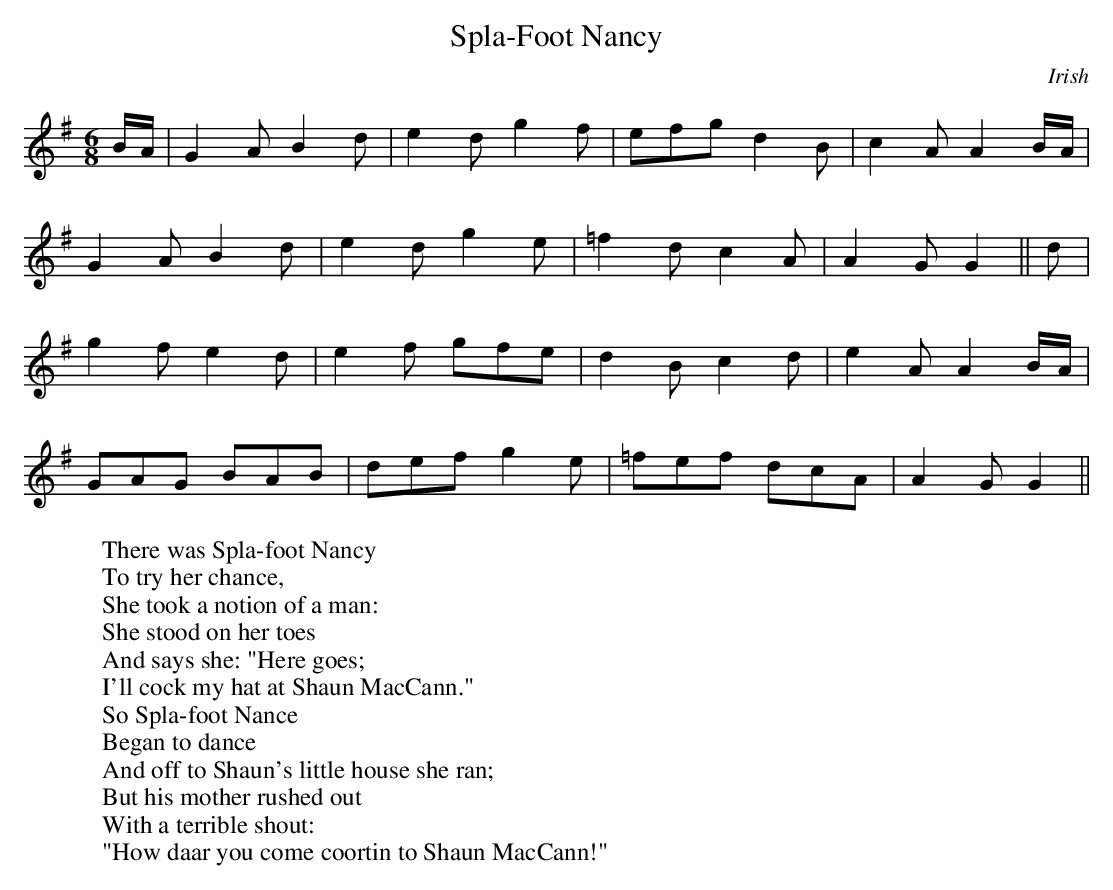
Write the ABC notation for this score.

X:1
T:Spla-Foot Nancy
W:There was Spla-foot Nancy
W:To try her chance,
W:She took a notion of a man:
W:She stood on her toes
W:And says she: "Here goes;
W:I'll cock my hat at Shaun MacCann."
W:So Spla-foot Nance
W:Began to dance
W:And off to Shaun's little house she ran;
W:But his mother rushed out
W:With a terrible shout:
W:"How daar you come coortin to Shaun MacCann!"
O:Irish
L:1/8
M:6/8
K:G
B/A/|\
G2 A B2 d|e2 d g2 f|efg d2 B|c2 A A2 B/A/|
G2 A B2 d|e2 d g2 e|=f2dc2 A|A2 G G2||d|
g2 f e2 d|e2 f gfe|d2 B c2 d|e2 A A2 B/A/|
GAG BAB|def g2 e|=fef dcA|A2 G G2||
